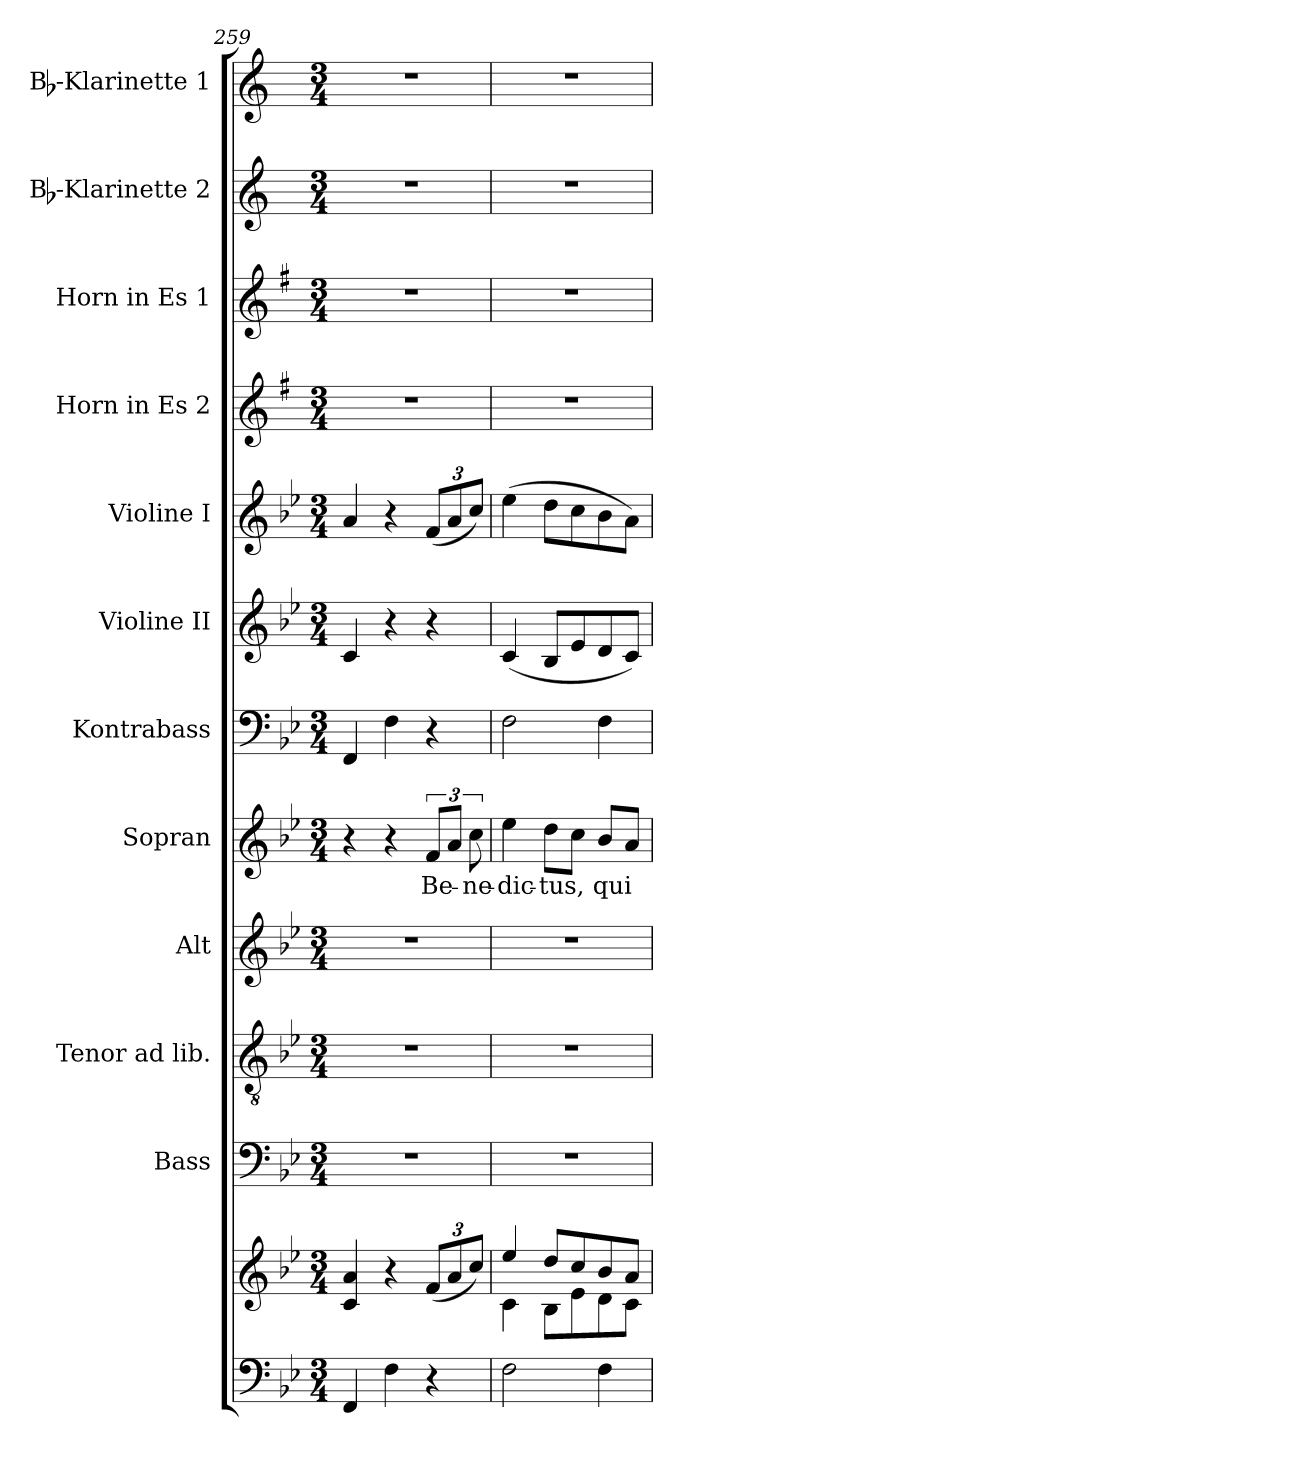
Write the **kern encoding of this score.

**kern	**kern	**kern	**kern	**kern	**kern	**text	**kern	**kern	**kern	**kern	**kern	**kern	**kern
*part12	*part12	*part11	*part10	*part9	*part8	*part8	*part7	*part6	*part5	*part4	*part3	*part2	*part1
*staff13	*staff12	*staff11	*staff10	*staff9	*staff8	*staff8	*staff7	*staff6	*staff5	*staff4	*staff3	*staff2	*staff1
*	*	*I"Bass	*I"Tenor ad lib.	*I"Alt	*I"Sopran	*	*I"Kontrabass	*I"Violine II	*I"Violine I	*I"Horn in Es 2	*I"Horn in Es 1	*I"Bb-Klarinette 2	*I"Bb-Klarinette 1
*	*	*I'B.	*I'T.	*I'A.	*I'S.	*	*I'Kb.	*I'Vl. II	*I'Vl. I	*	*	*I'Bb Kl. 2	*I'Bb Kl. 1
*clefF4	*clefG2	*clefF4	*clefGv2	*clefG2	*clefG2	*	*clefF4	*clefG2	*clefG2	*clefG2	*clefG2	*clefG2	*clefG2
*	*	*	*	*	*	*	*ITrd7c12	*	*	*ITrd5c9	*ITrd5c9	*ITrd1c2	*ITrd1c2
*k[b-e-]	*k[b-e-]	*k[b-e-]	*k[b-e-]	*k[b-e-]	*k[b-e-]	*	*k[b-e-]	*k[b-e-]	*k[b-e-]	*k[b-e-]	*k[b-e-]	*k[b-e-]	*k[b-e-]
*B-:	*B-:	*B-:	*B-:	*B-:	*B-:	*	*B-:	*B-:	*B-:	*B-:	*B-:	*B-:	*B-:
*M3/4	*M3/4	*M3/4	*M3/4	*M3/4	*M3/4	*	*M3/4	*M3/4	*M3/4	*M3/4	*M3/4	*M3/4	*M3/4
=259	=259	=259	=259	=259	=259	=259	=259	=259	=259	=259	=259	=259	=259
4FF/	4c/ 4a/	2.r	2.r	2.r	4r	.	4FFF/	4c/	4a/	2.r	2.r	2.r	2.r
4F\	4r	.	.	.	4r	.	4FF\	4r	4r	.	.	.	.
!	!	!	!	!	!	!LO:LY:b	!	!	!	!	!	!	!
4r	(<12f/L	.	.	.	12f/L	Be-	4r	4r	(<12f/L	.	.	.	.
.	12a/	.	.	.	12a/J	.	.	.	12a/	.	.	.	.
!	!	!	!	!	!	!LO:LY:b	!	!	!	!	!	!	!
.	12cc/J)	.	.	.	12cc\	-ne-	.	.	12cc/J)	.	.	.	.
=260	=260	=260	=260	=260	=260	=260	=260	=260	=260	=260	=260	=260	=260
*	*^	*	*	*	*	*	*	*	*	*	*	*	*
!	!	!	!	!	!	!	!LO:LY:b	!	!	!	!	!	!	!
2F\	4ee-/	4c\	2.r	2.r	2.r	4ee-\	-dic-	2FF\	(<4c/	(>4ee-\	2.r	2.r	2.r	2.r
!	!	!	!	!	!	!	!LO:LY:b	!	!	!	!	!	!	!
.	8dd/L	8B-\L	.	.	.	8dd\L	-tus,	.	8B-/L	8dd\L	.	.	.	.
.	8cc/	8e-\	.	.	.	8cc\J	.	.	8e-/	8cc\	.	.	.	.
!	!	!	!	!	!	!	!LO:LY:b	!	!	!	!	!	!	!
4F\	8b-/	8d\	.	.	.	8b-/L	qui	4FF\	8d/	8b-\	.	.	.	.
.	8a/J	8c\J	.	.	.	8a/J	.	.	8c/J)	8a\J)	.	.	.	.
*	*v	*v	*	*	*	*	*	*	*	*	*	*	*	*
=	=	=	=	=	=	=	=	=	=	=	=	=	=
*-	*-	*-	*-	*-	*-	*-	*-	*-	*-	*-	*-	*-	*-
